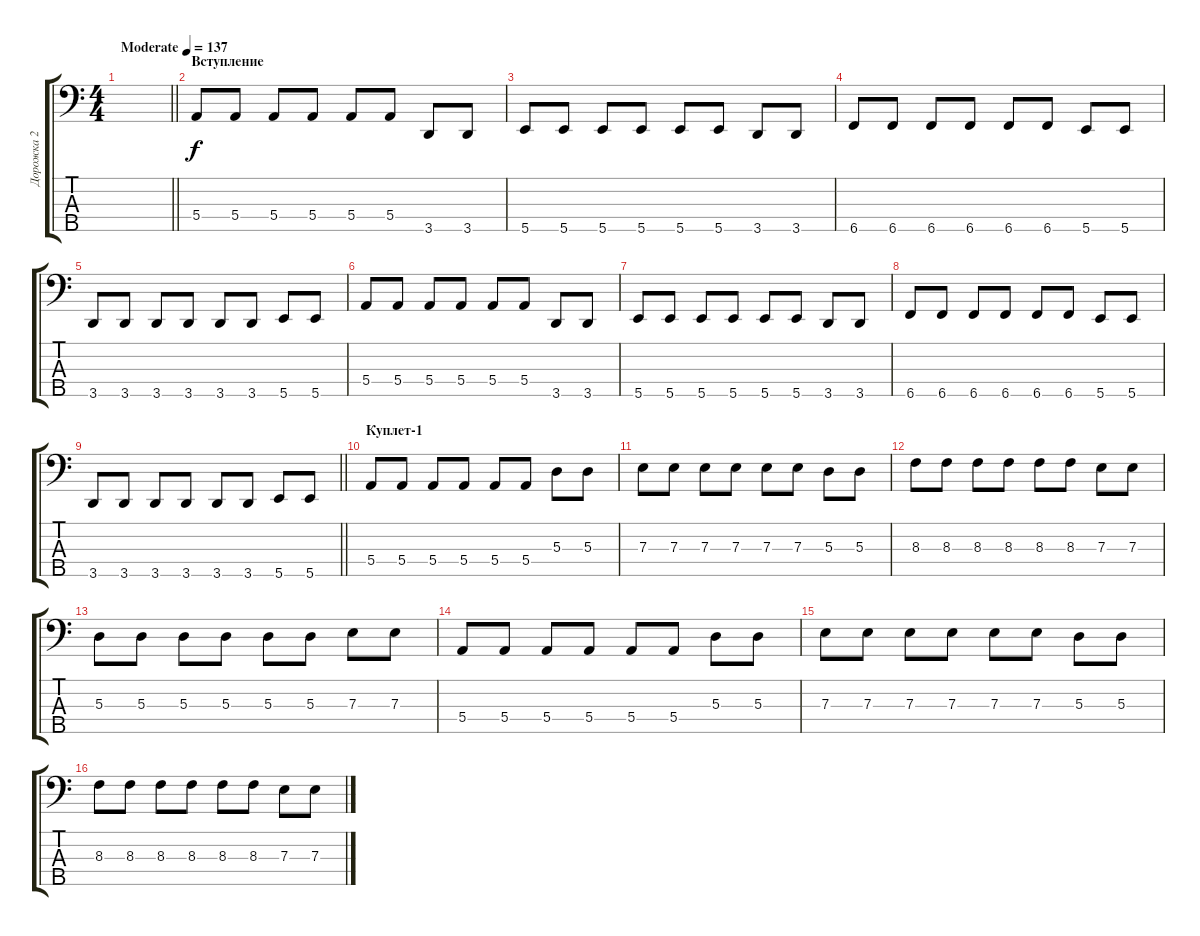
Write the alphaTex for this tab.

\track ("Дорожка 2" "Дорожка 2") {instrument electricbassfinger}
\staff {score tabs}
\tuning (G2 D2 A1 E1 B0) {hide}
\ts (4 4)
\tempo (137 "Moderate")
\clef f4
\barLineRight lightlight
\ks c
|
\section ("" "Вступление")
5.4.8 5.4.8 5.4.8 5.4.8 5.4.8 5.4.8 3.5.8 3.5.8 |
5.5.8 5.5.8 5.5.8 5.5.8 5.5.8 5.5.8 3.5.8 3.5.8 |
6.5.8 6.5.8 6.5.8 6.5.8 6.5.8 6.5.8 5.5.8 5.5.8 |
3.5.8 3.5.8 3.5.8 3.5.8 3.5.8 3.5.8 5.5.8 5.5.8 |
5.4.8 5.4.8 5.4.8 5.4.8 5.4.8 5.4.8 3.5.8 3.5.8 |
5.5.8 5.5.8 5.5.8 5.5.8 5.5.8 5.5.8 3.5.8 3.5.8 |
6.5.8 6.5.8 6.5.8 6.5.8 6.5.8 6.5.8 5.5.8 5.5.8 |
\barLineRight lightlight
3.5.8 3.5.8 3.5.8 3.5.8 3.5.8 3.5.8 5.5.8 5.5.8 |
\section ("" "Куплет-1")
5.4.8 5.4.8 5.4.8 5.4.8 5.4.8 5.4.8 5.3.8 5.3.8 |
7.3.8 7.3.8 7.3.8 7.3.8 7.3.8 7.3.8 5.3.8 5.3.8 |
8.3.8 8.3.8 8.3.8 8.3.8 8.3.8 8.3.8 7.3.8 7.3.8 |
5.3.8 5.3.8 5.3.8 5.3.8 5.3.8 5.3.8 7.3.8 7.3.8 |
5.4.8 5.4.8 5.4.8 5.4.8 5.4.8 5.4.8 5.3.8 5.3.8 |
7.3.8 7.3.8 7.3.8 7.3.8 7.3.8 7.3.8 5.3.8 5.3.8 |
8.3.8 8.3.8 8.3.8 8.3.8 8.3.8 8.3.8 7.3.8 7.3.8
